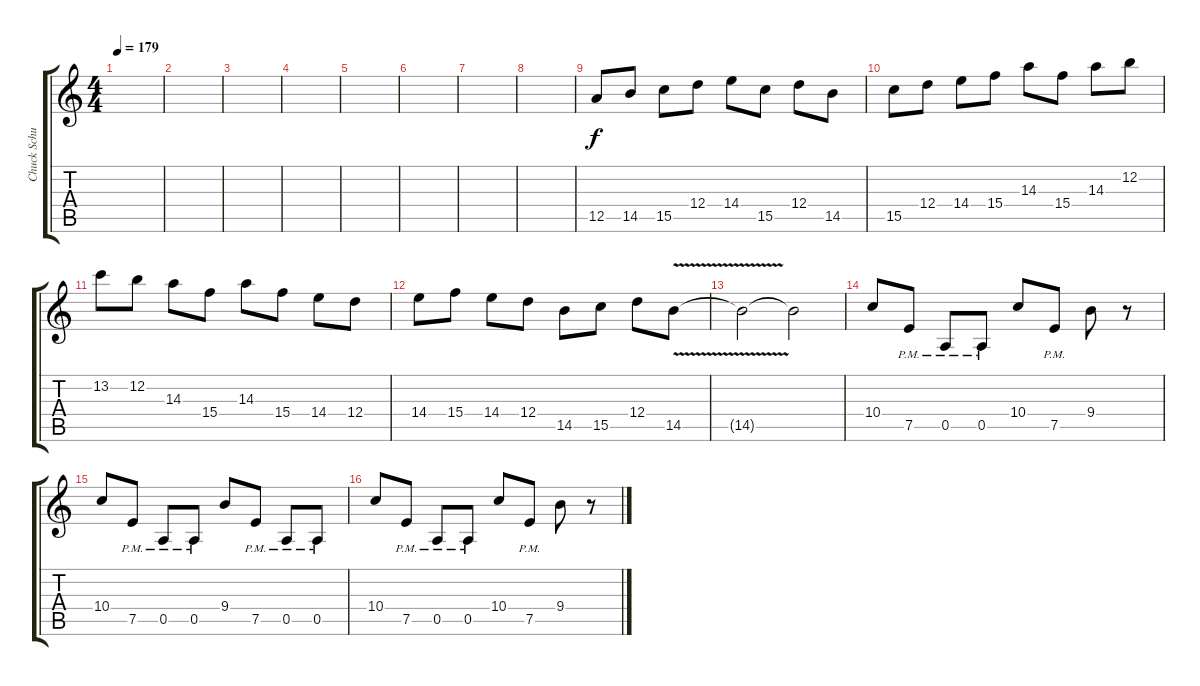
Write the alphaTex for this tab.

\track ("Chuck Schuldiner" "Chuck Schu") {instrument overdrivenguitar}
\staff {score tabs}
\tuning (E4 B3 G3 D3 A2 E2) {hide}
\ts (4 4)
\tempo 179
\clef g2
\ks c
|
|
|
|
|
|
|
|
12.5.8 14.5.8 15.5.8 12.4.8 14.4.8 15.5.8 12.4.8 14.5.8 |
15.5.8 12.4.8 14.4.8 15.4.8 14.3.8 15.4.8 14.3.8 12.2.8 |
13.2.8 12.2.8 14.3.8 15.4.8 14.3.8 15.4.8 14.4.8 12.4.8 |
14.4.8 15.4.8 14.4.8 12.4.8 14.5.8 15.5.8 12.4.8 14.5{v}.8 |
14.5{t}.2 14.5{t}.2 |
10.4.8 7.5{pm}.8 0.5{pm}.8 0.5{pm}.8 10.4.8 7.5{pm}.8 9.4.8 r.8 |
10.4.8 7.5{pm}.8 0.5{pm}.8 0.5{pm}.8 9.4.8 7.5{pm}.8 0.5{pm}.8 0.5{pm}.8 |
10.4.8 7.5{pm}.8 0.5{pm}.8 0.5{pm}.8 10.4.8 7.5{pm}.8 9.4.8 r.8
